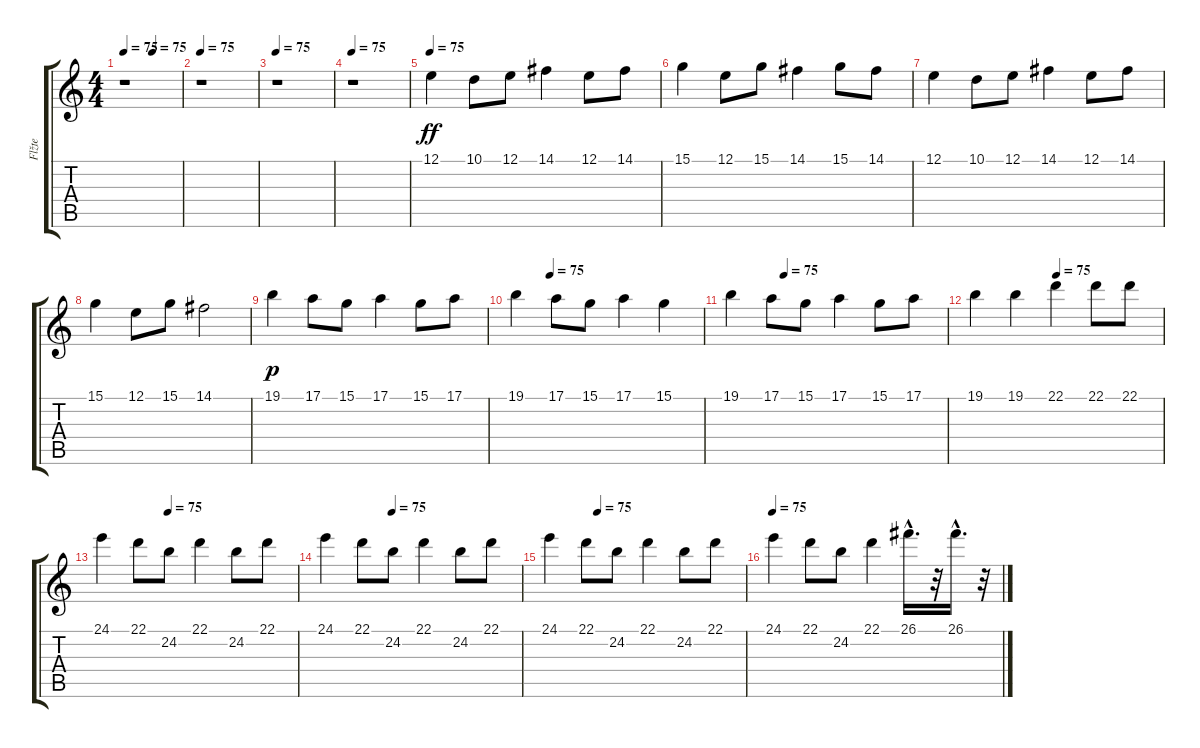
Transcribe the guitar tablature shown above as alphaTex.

\track ("Flžte" "Flžte") {instrument piccolo}
\staff {score tabs}
\tuning (E4 B3 G3 D3 A2 E2) {hide}
\ts (4 4)
\tempo 75
\tempo (75 0.5)
\clef g2
\ks c
r.1{dy fff} |
\tempo 75
r.1 |
\tempo 75
r.1 |
\tempo 75
r.1 |
\tempo 75
12.1.4{dy ff} 10.1.8 12.1.8 14.1.4 12.1.8 14.1.8 |
15.1.4 12.1.8 15.1.8 14.1.4 15.1.8 14.1.8 |
12.1.4 10.1.8 12.1.8 14.1.4 12.1.8 14.1.8 |
15.1.4 12.1.8 15.1.8 14.1.2 |
19.1.4{dy p} 17.1.8 15.1.8 17.1.4 15.1.8 17.1.8 |
\tempo (75 0.1875)
19.1.4 17.1.8 15.1.8 17.1.4 15.1.4 |
\tempo (75 0.25)
19.1.4 17.1.8 15.1.8 17.1.4 15.1.8 17.1.8 |
\tempo (75 0.4375)
19.1.4 19.1.4 22.1.4 22.1.8 22.1.8 |
\tempo (75 0.34375)
24.1.4 22.1.8 24.2.8 22.1.4 24.2.8 22.1.8 |
\tempo (75 0.34375)
24.1.4 22.1.8 24.2.8 22.1.4 24.2.8 22.1.8 |
\tempo (75 0.25)
24.1.4 22.1.8 24.2.8 22.1.4 24.2.8 22.1.8 |
\tempo 75
24.1.4 22.1.8 24.2.8 22.1.4 26.1{hac}.16{d} r.32 26.1{hac}.16{d} r.32
